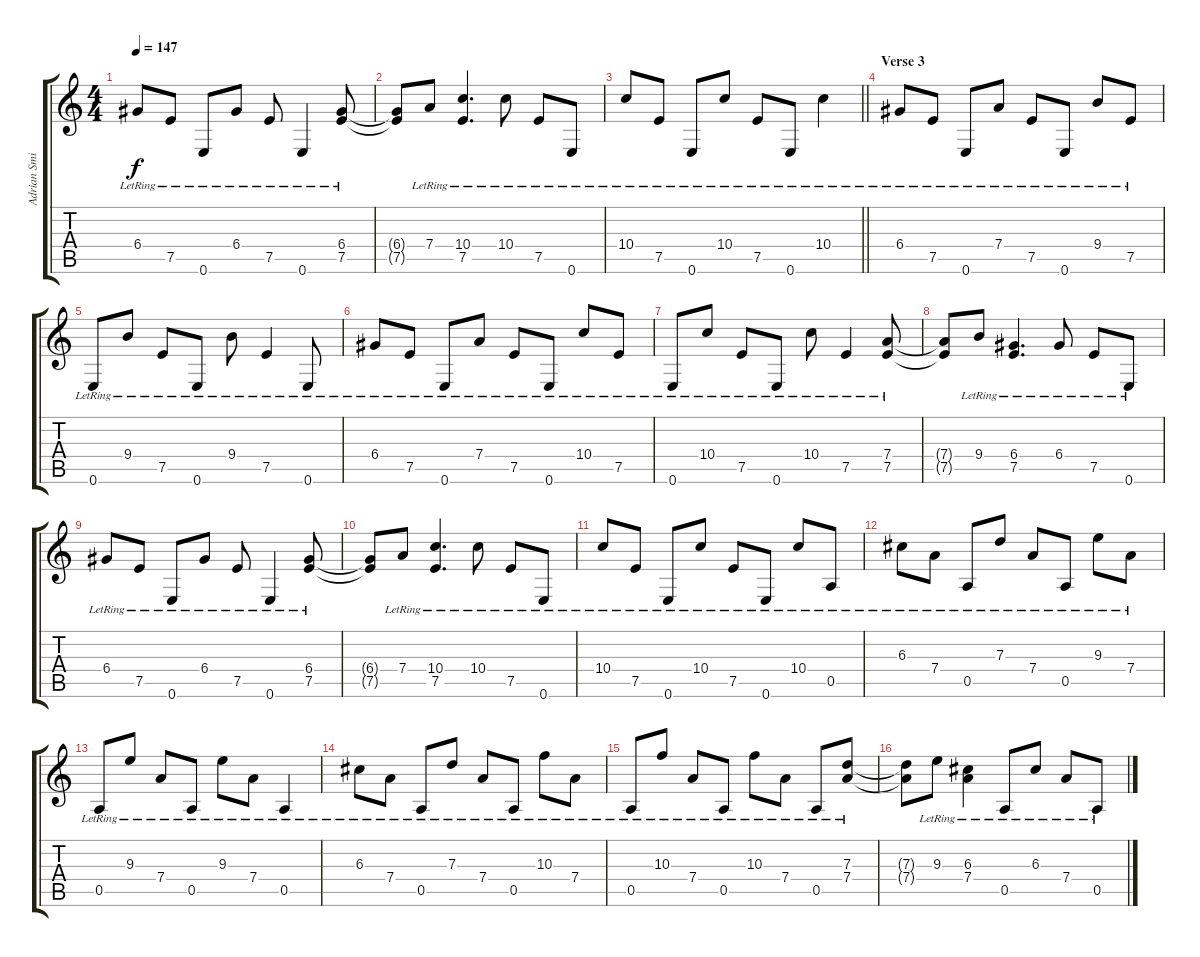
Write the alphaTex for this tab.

\track ("Adrian Smith" "Adrian Smi") {instrument overdrivenguitar}
\staff {score tabs}
\tuning (E4 B3 G3 D3 A2 E2) {hide}
\ts (4 4)
\tempo 147
\clef g2
\ks c
6.4{lr}.8{dy f} 7.5{lr}.8 0.6{lr}.8 6.4{lr}.8 7.5{lr}.8 0.6{lr}.4 (6.4{lr} 7.5{lr}).8 |
(6.4{t} 7.5{t}).8 7.4{lr}.8 (10.4{lr} 7.5{lr}).4{d} 10.4{lr}.8 7.5{lr}.8 0.6{lr}.8 |
\barLineRight lightlight
10.4{lr}.8 7.5{lr}.8 0.6{lr}.8 10.4{lr}.8 7.5{lr}.8 0.6{lr}.8 10.4{lr}.4 |
\section ("" "Verse 3")
6.4{lr}.8 7.5{lr}.8 0.6{lr}.8 7.4{lr}.8 7.5{lr}.8 0.6{lr}.8 9.4{lr}.8 7.5{lr}.8 |
0.6{lr}.8 9.4{lr}.8 7.5{lr}.8 0.6{lr}.8 9.4{lr}.8 7.5{lr}.4 0.6{lr}.8 |
6.4{lr}.8 7.5{lr}.8 0.6{lr}.8 7.4{lr}.8 7.5{lr}.8 0.6{lr}.8 10.4{lr}.8 7.5{lr}.8 |
0.6{lr}.8 10.4{lr}.8 7.5{lr}.8 0.6{lr}.8 10.4{lr}.8 7.5{lr}.4 (7.4{lr} 7.5{lr}).8 |
(7.4{t} 7.5{t}).8 9.4{lr}.8 (6.4{lr} 7.5{lr}).4{d} 6.4{lr}.8 7.5{lr}.8 0.6{lr}.8 |
6.4{lr}.8 7.5{lr}.8 0.6{lr}.8 6.4{lr}.8 7.5{lr}.8 0.6{lr}.4 (6.4{lr} 7.5{lr}).8 |
(6.4{t} 7.5{t}).8 7.4{lr}.8 (10.4{lr} 7.5{lr}).4{d} 10.4{lr}.8 7.5{lr}.8 0.6{lr}.8 |
10.4{lr}.8 7.5{lr}.8 0.6{lr}.8 10.4{lr}.8 7.5{lr}.8 0.6{lr}.8 10.4{lr}.8 0.5{lr}.8 |
6.3{lr}.8 7.4{lr}.8 0.5{lr}.8 7.3{lr}.8 7.4{lr}.8 0.5{lr}.8 9.3{lr}.8 7.4{lr}.8 |
0.5{lr}.8 9.3{lr}.8 7.4{lr}.8 0.5{lr}.8 9.3{lr}.8 7.4{lr}.8 0.5{lr}.4 |
6.3{lr}.8 7.4{lr}.8 0.5{lr}.8 7.3{lr}.8 7.4{lr}.8 0.5{lr}.8 10.3{lr}.8 7.4{lr}.8 |
0.5{lr}.8 10.3{lr}.8 7.4{lr}.8 0.5{lr}.8 10.3{lr}.8 7.4{lr}.8 0.5{lr}.8 (7.3{lr} 7.4{lr}).8 |
(7.3{t} 7.4{t}).8 9.3{lr}.8 (6.3{lr} 7.4{lr}).4 0.5{lr}.8 6.3{lr}.8 7.4{lr}.8 0.5{lr}.8
